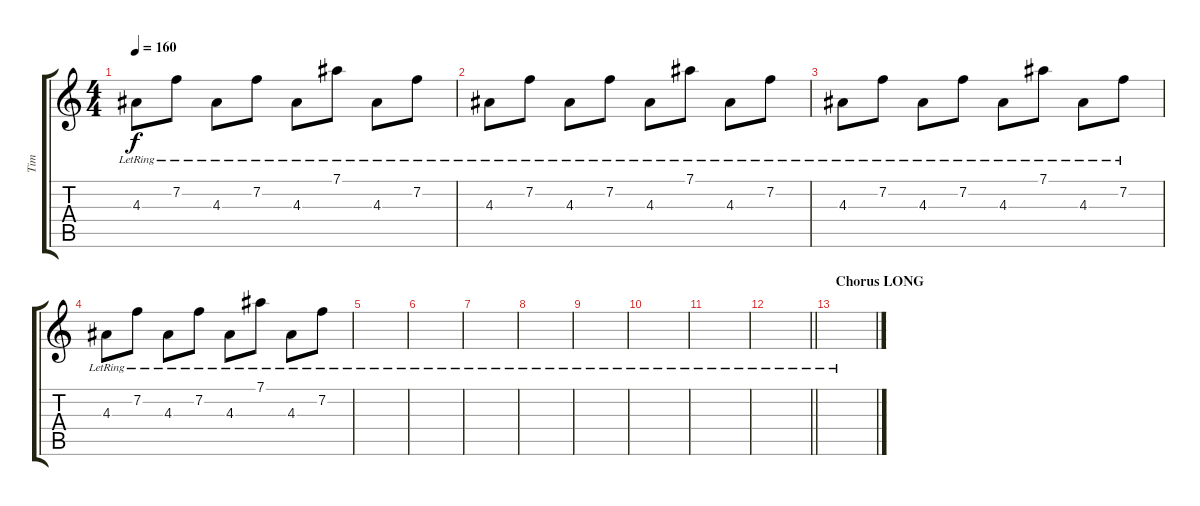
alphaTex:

\track ("Tim" "Tim") {instrument electricguitarclean}
\staff {score tabs}
\tuning (Eb4 Bb3 Gb3 Db3 Ab2 Eb2) {hide}
\ts (4 4)
\tempo 160
\clef g2
\ks c
4.3{lr}.8{dy f} 7.2{lr}.8 4.3{lr}.8 7.2{lr}.8 4.3{lr}.8 7.1{lr}.8 4.3{lr}.8 7.2{lr}.8 |
4.3{lr}.8 7.2{lr}.8 4.3{lr}.8 7.2{lr}.8 4.3{lr}.8 7.1{lr}.8 4.3{lr}.8 7.2{lr}.8 |
4.3{lr}.8 7.2{lr}.8 4.3{lr}.8 7.2{lr}.8 4.3{lr}.8 7.1{lr}.8 4.3{lr}.8 7.2{lr}.8 |
4.3{lr}.8 7.2{lr}.8 4.3{lr}.8 7.2{lr}.8 4.3{lr}.8 7.1{lr}.8 4.3{lr}.8 7.2{lr}.8 |
|
|
|
|
|
|
|
\barLineRight lightlight
|
\section ("" "Chorus LONG")
